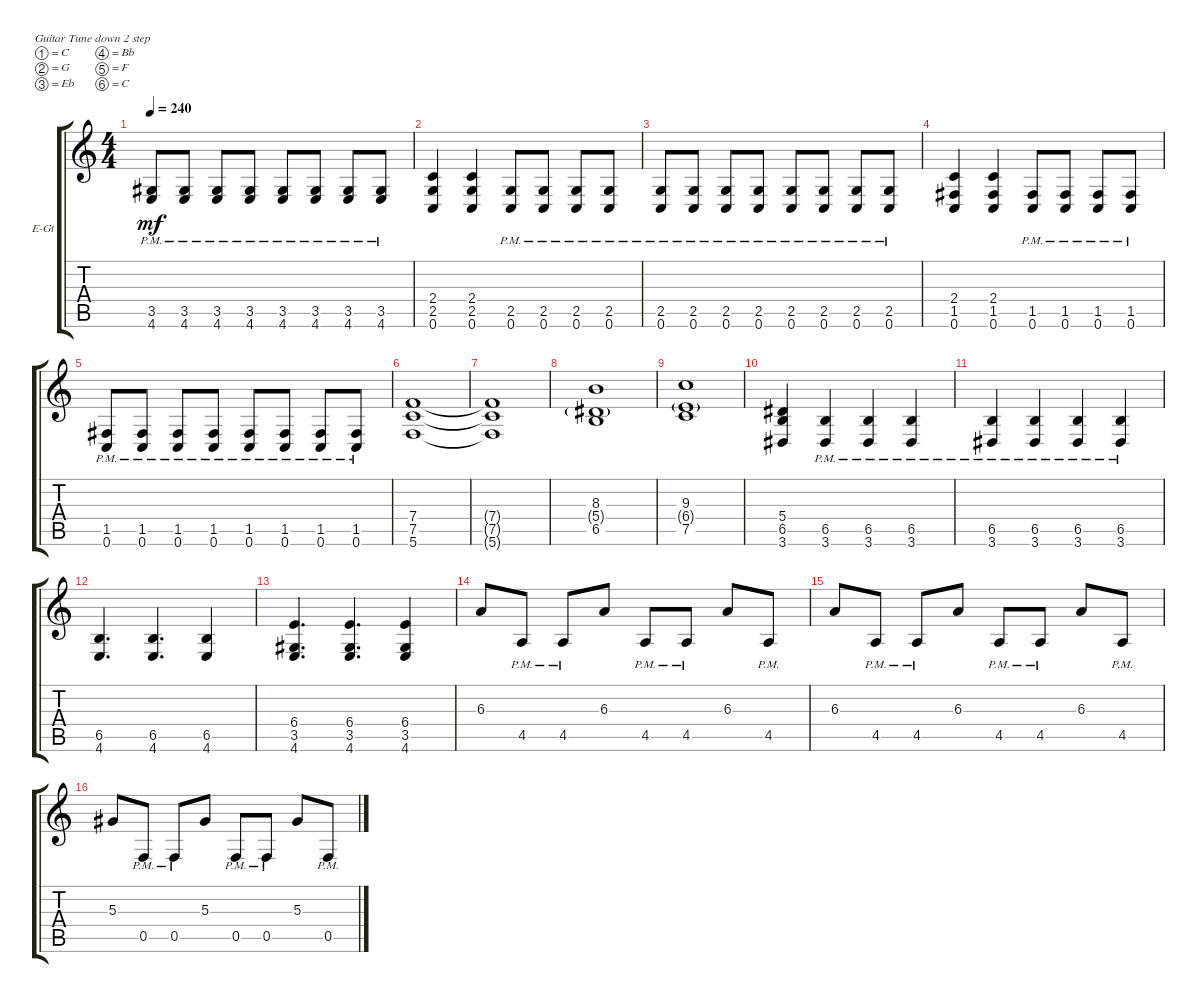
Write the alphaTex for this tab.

\defaultSystemsLayout 4
\bracketExtendMode groupsimilarinstruments
\firstSystemTrackNameOrientation horizontal
\otherSystemsTrackNameOrientation horizontal
\track ("Knight Rhythm" "E-Gt") {instrument overdrivenguitar}
\staff {score tabs}
\tuning (C4 G3 Eb3 Bb2 F2 C2)
\ts (4 4)
\tempo 240
\clef g2
\ks aminor
(4.6{pm} 3.5{pm}).8{dy mf} (4.6{pm} 3.5{pm}).8 (4.6{pm} 3.5{pm}).8 (4.6{pm} 3.5{pm}).8 (4.6{pm} 3.5{pm}).8 (4.6{pm} 3.5{pm}).8 (4.6{pm} 3.5{pm}).8 (4.6{pm} 3.5{pm}).8 |
(0.6 2.5 2.4).4 (0.6 2.5 2.4).4 (0.6{pm} 2.5{pm}).8 (0.6{pm} 2.5{pm}).8 (0.6{pm} 2.5{pm}).8 (0.6{pm} 2.5{pm}).8 |
(0.6{pm} 2.5{pm}).8 (0.6{pm} 2.5{pm}).8 (0.6{pm} 2.5{pm}).8 (0.6{pm} 2.5{pm}).8 (0.6{pm} 2.5{pm}).8 (0.6{pm} 2.5{pm}).8 (0.6{pm} 2.5{pm}).8 (0.6{pm} 2.5{pm}).8 |
(0.6 1.5 2.4).4 (0.6 1.5 2.4).4 (0.6{pm} 1.5{pm}).8 (0.6{pm} 1.5{pm}).8 (0.6{pm} 1.5{pm}).8 (0.6{pm} 1.5{pm}).8 |
(0.6{pm} 1.5{pm}).8 (0.6{pm} 1.5{pm}).8 (0.6{pm} 1.5{pm}).8 (0.6{pm} 1.5{pm}).8 (0.6{pm} 1.5{pm}).8 (0.6{pm} 1.5{pm}).8 (0.6{pm} 1.5{pm}).8 (0.6{pm} 1.5{pm}).8 |
(5.6 7.5 7.4).1 |
(7.4{t} 7.5{t} 5.6{t}).1 |
(6.5 5.4{g} 8.3).1 |
(7.5 6.4{g} 9.3).1 |
(3.6 6.5 5.4).4 (6.5{pm} 3.6{pm}).4 (6.5{pm} 3.6{pm}).4 (6.5{pm} 3.6{pm}).4 |
(6.5{pm} 3.6{pm}).4 (6.5{pm} 3.6{pm}).4 (6.5{pm} 3.6{pm}).4 (6.5{pm} 3.6{pm}).4 |
(4.6 6.5).4{d} (4.6 6.5).4{d} (4.6 6.5).4 |
(4.6 3.5 6.4).4{d} (4.6 3.5 6.4).4{d} (4.6 3.5 6.4).4 |
6.3.8 4.5{pm}.8 4.5{pm}.8 6.3.8 4.5{pm}.8 4.5{pm}.8 6.3.8 4.5{pm}.8 |
6.3.8 4.5{pm}.8 4.5{pm}.8 6.3.8 4.5{pm}.8 4.5{pm}.8 6.3.8 4.5{pm}.8 |
5.3.8 0.5{pm}.8 0.5{pm}.8 5.3.8 0.5{pm}.8 0.5{pm}.8 5.3.8 0.5{pm}.8
